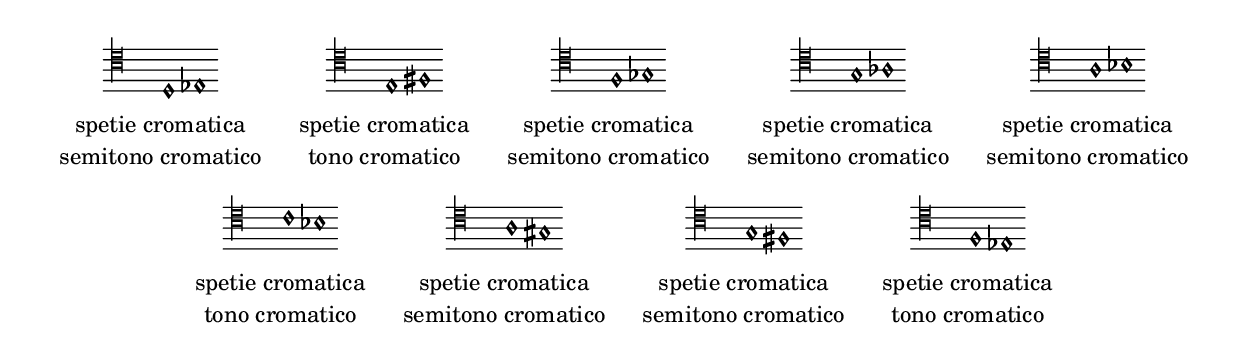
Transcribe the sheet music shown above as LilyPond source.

\version "2.22.2"

% Auto generated file

\header {
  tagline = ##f
}

dot = {
   \once \override Script.add-stem-support = ##f
   \once \override Script.toward-stem-shift = 0
   \once \override Script.skyline-horizontal-padding = 0
   \once \override Script.direction = 1
   \once \override Script.font-size = 1
}

\markup {
  \center-column {
    \line {
      \center-align
      \fontsize#3 { \concat { \normal-text ""} }
    }
    \null
    \line {
      \center-column {

        \line {
          \score {
            <<
              \new Staff \with { instrumentName = ""} {
                \override Staff.TimeSignature.stencil = ##f
                \override Staff.NoteHead.style = #'baroque
                \accidentalStyle Score.forget
                \override Rest.style = #'mensural
                \override NoteHead.style = #'petrucci
                \cadenzaOn
                \clef "mensural-c4"
                \key c #`((0 . ,NATURAL) (1 . ,NATURAL) (2 . ,NATURAL)
                          (3 . ,NATURAL) (4 . ,NATURAL) (5 . ,NATURAL)
                          (6 . ,NATURAL))  d1   es1  
                \cadenzaOff
              }
            >>
            \layout {
              \context {
                \Score
                \override SpacingSpanner.common-shortest-duration = #(ly:make-moment 1)
              }
            }
          }
        }
        \null
        \line {
          \left-align {  \normal-text "spetie cromatica" }
        }
        \line {
          \left-align {  \normal-text "semitono cromatico" }
        }

      }
      \hspace #3 
      \center-column {

        \line {
          \score {
            <<
              \new Staff \with { instrumentName = ""} {
                \override Staff.TimeSignature.stencil = ##f
                \override Staff.NoteHead.style = #'baroque
                \accidentalStyle Score.forget
                \override Rest.style = #'mensural
                \override NoteHead.style = #'petrucci
                \cadenzaOn
                \clef "mensural-c4"
                \key c #`((0 . ,NATURAL) (1 . ,NATURAL) (2 . ,NATURAL)
                          (3 . ,NATURAL) (4 . ,NATURAL) (5 . ,NATURAL)
                          (6 . ,NATURAL))  e1   fis1  
                \cadenzaOff
              }
            >>
            \layout {
              \context {
                \Score
                \override SpacingSpanner.common-shortest-duration = #(ly:make-moment 1)
              }
            }
          }
        }
        \null
        \line {
          \left-align {  \normal-text "spetie cromatica" }
        }
        \line {
          \left-align {  \normal-text "tono cromatico" }
        }

      }
      \hspace #3 
      \center-column {

        \line {
          \score {
            <<
              \new Staff \with { instrumentName = ""} {
                \override Staff.TimeSignature.stencil = ##f
                \override Staff.NoteHead.style = #'baroque
                \accidentalStyle Score.forget
                \override Rest.style = #'mensural
                \override NoteHead.style = #'petrucci
                \cadenzaOn
                \clef "mensural-c4"
                \key c #`((0 . ,NATURAL) (1 . ,NATURAL) (2 . ,NATURAL)
                          (3 . ,NATURAL) (4 . ,NATURAL) (5 . ,NATURAL)
                          (6 . ,NATURAL))  f1   ges1  
                \cadenzaOff
              }
            >>
            \layout {
              \context {
                \Score
                \override SpacingSpanner.common-shortest-duration = #(ly:make-moment 1)
              }
            }
          }
        }
        \null
        \line {
          \left-align {  \normal-text "spetie cromatica" }
        }
        \line {
          \left-align {  \normal-text "semitono cromatico" }
        }

      }
      \hspace #3 
      \center-column {

        \line {
          \score {
            <<
              \new Staff \with { instrumentName = ""} {
                \override Staff.TimeSignature.stencil = ##f
                \override Staff.NoteHead.style = #'baroque
                \accidentalStyle Score.forget
                \override Rest.style = #'mensural
                \override NoteHead.style = #'petrucci
                \cadenzaOn
                \clef "mensural-c4"
                \key c #`((0 . ,NATURAL) (1 . ,NATURAL) (2 . ,NATURAL)
                          (3 . ,NATURAL) (4 . ,NATURAL) (5 . ,NATURAL)
                          (6 . ,NATURAL))  g1   as1  
                \cadenzaOff
              }
            >>
            \layout {
              \context {
                \Score
                \override SpacingSpanner.common-shortest-duration = #(ly:make-moment 1)
              }
            }
          }
        }
        \null
        \line {
          \left-align {  \normal-text "spetie cromatica" }
        }
        \line {
          \left-align {  \normal-text "semitono cromatico" }
        }

      }
      \hspace #3 
      \center-column {

        \line {
          \score {
            <<
              \new Staff \with { instrumentName = ""} {
                \override Staff.TimeSignature.stencil = ##f
                \override Staff.NoteHead.style = #'baroque
                \accidentalStyle Score.forget
                \override Rest.style = #'mensural
                \override NoteHead.style = #'petrucci
                \cadenzaOn
                \clef "mensural-c4"
                \key c #`((0 . ,NATURAL) (1 . ,NATURAL) (2 . ,NATURAL)
                          (3 . ,NATURAL) (4 . ,NATURAL) (5 . ,NATURAL)
                          (6 . ,NATURAL))  a1   bes1  
                \cadenzaOff
              }
            >>
            \layout {
              \context {
                \Score
                \override SpacingSpanner.common-shortest-duration = #(ly:make-moment 1)
              }
            }
          }
        }
        \null
        \line {
          \left-align {  \normal-text "spetie cromatica" }
        }
        \line {
          \left-align {  \normal-text "semitono cromatico" }
        }

      }
      \hspace #3 
    }
    \null
    \null
    \line {      \center-column {

        \line {
          \score {
            <<
              \new Staff \with { instrumentName = ""} {
                \override Staff.TimeSignature.stencil = ##f
                \override Staff.NoteHead.style = #'baroque
                \accidentalStyle Score.forget
                \override Rest.style = #'mensural
                \override NoteHead.style = #'petrucci
                \cadenzaOn
                \clef "mensural-c4"
                \key c #`((0 . ,NATURAL) (1 . ,NATURAL) (2 . ,NATURAL)
                          (3 . ,NATURAL) (4 . ,NATURAL) (5 . ,NATURAL)
                          (6 . ,NATURAL))  c'1   bes1  
                \cadenzaOff
              }
            >>
            \layout {
              \context {
                \Score
                \override SpacingSpanner.common-shortest-duration = #(ly:make-moment 1)
              }
            }
          }
        }
        \null
        \line {
          \left-align {  \normal-text "spetie cromatica" }
        }
        \line {
          \left-align {  \normal-text "tono cromatico" }
        }

      }
      \hspace #3 
      \center-column {

        \line {
          \score {
            <<
              \new Staff \with { instrumentName = ""} {
                \override Staff.TimeSignature.stencil = ##f
                \override Staff.NoteHead.style = #'baroque
                \accidentalStyle Score.forget
                \override Rest.style = #'mensural
                \override NoteHead.style = #'petrucci
                \cadenzaOn
                \clef "mensural-c4"
                \key c #`((0 . ,NATURAL) (1 . ,NATURAL) (2 . ,NATURAL)
                          (3 . ,NATURAL) (4 . ,NATURAL) (5 . ,NATURAL)
                          (6 . ,NATURAL))  a1   gis1  
                \cadenzaOff
              }
            >>
            \layout {
              \context {
                \Score
                \override SpacingSpanner.common-shortest-duration = #(ly:make-moment 1)
              }
            }
          }
        }
        \null
        \line {
          \left-align {  \normal-text "spetie cromatica" }
        }
        \line {
          \left-align {  \normal-text "semitono cromatico" }
        }

      }
      \hspace #3 
      \center-column {

        \line {
          \score {
            <<
              \new Staff \with { instrumentName = ""} {
                \override Staff.TimeSignature.stencil = ##f
                \override Staff.NoteHead.style = #'baroque
                \accidentalStyle Score.forget
                \override Rest.style = #'mensural
                \override NoteHead.style = #'petrucci
                \cadenzaOn
                \clef "mensural-c4"
                \key c #`((0 . ,NATURAL) (1 . ,NATURAL) (2 . ,NATURAL)
                          (3 . ,NATURAL) (4 . ,NATURAL) (5 . ,NATURAL)
                          (6 . ,NATURAL))  g1   fis1  
                \cadenzaOff
              }
            >>
            \layout {
              \context {
                \Score
                \override SpacingSpanner.common-shortest-duration = #(ly:make-moment 1)
              }
            }
          }
        }
        \null
        \line {
          \left-align {  \normal-text "spetie cromatica" }
        }
        \line {
          \left-align {  \normal-text "semitono cromatico" }
        }

      }
      \hspace #3 
      \center-column {

        \line {
          \score {
            <<
              \new Staff \with { instrumentName = ""} {
                \override Staff.TimeSignature.stencil = ##f
                \override Staff.NoteHead.style = #'baroque
                \accidentalStyle Score.forget
                \override Rest.style = #'mensural
                \override NoteHead.style = #'petrucci
                \cadenzaOn
                \clef "mensural-c4"
                \key c #`((0 . ,NATURAL) (1 . ,NATURAL) (2 . ,NATURAL)
                          (3 . ,NATURAL) (4 . ,NATURAL) (5 . ,NATURAL)
                          (6 . ,NATURAL))  f1   es1  
                \cadenzaOff
              }
            >>
            \layout {
              \context {
                \Score
                \override SpacingSpanner.common-shortest-duration = #(ly:make-moment 1)
              }
            }
          }
        }
        \null
        \line {
          \left-align {  \normal-text "spetie cromatica" }
        }
        \line {
          \left-align {  \normal-text "tono cromatico" }
        }

      }
      \hspace #3 

    }
  }
}